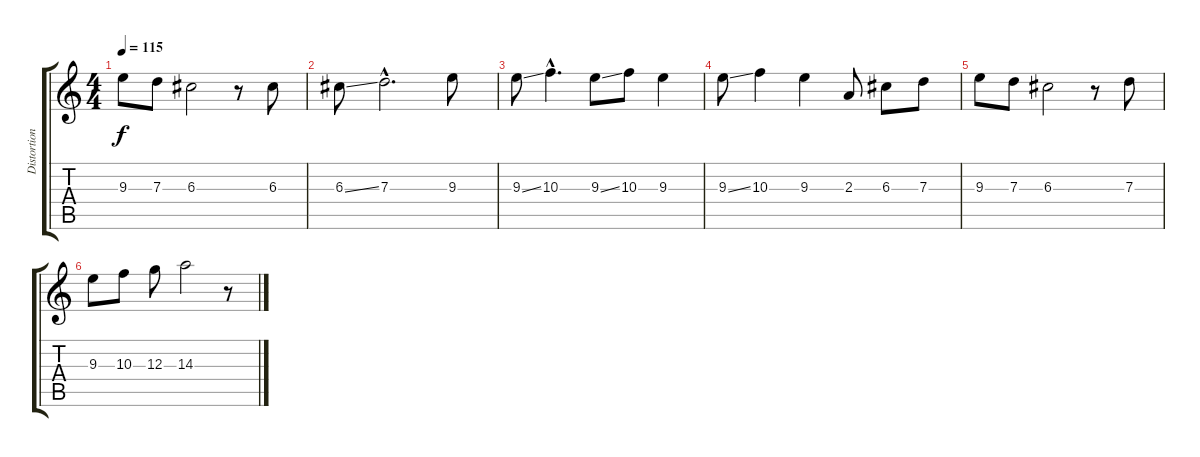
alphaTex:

\track ("Distortion Guitar" "Distortion") {instrument distortionguitar}
\staff {score tabs}
\tuning (E4 B3 G3 D3 A2 D2) {hide}
\ts (4 4)
\tempo 115
\clef g2
\ks c
9.3.8{dy f} 7.3.8 6.3.2 r.8 6.3.8 |
6.3{ss}.8 7.3{hac}.2{d} 9.3.8 |
9.3{ss}.8 10.3{hac}.4{d} 9.3{ss}.8 10.3.8 9.3.4 |
9.3{ss}.8{volume 5} 10.3.4 9.3.4 2.3.8 6.3.8 7.3.8 |
9.3.8{volume 2} 7.3.8 6.3.2 r.8 7.3.8 |
9.3.8 10.3.8 12.3.8 14.3.2 r.8
